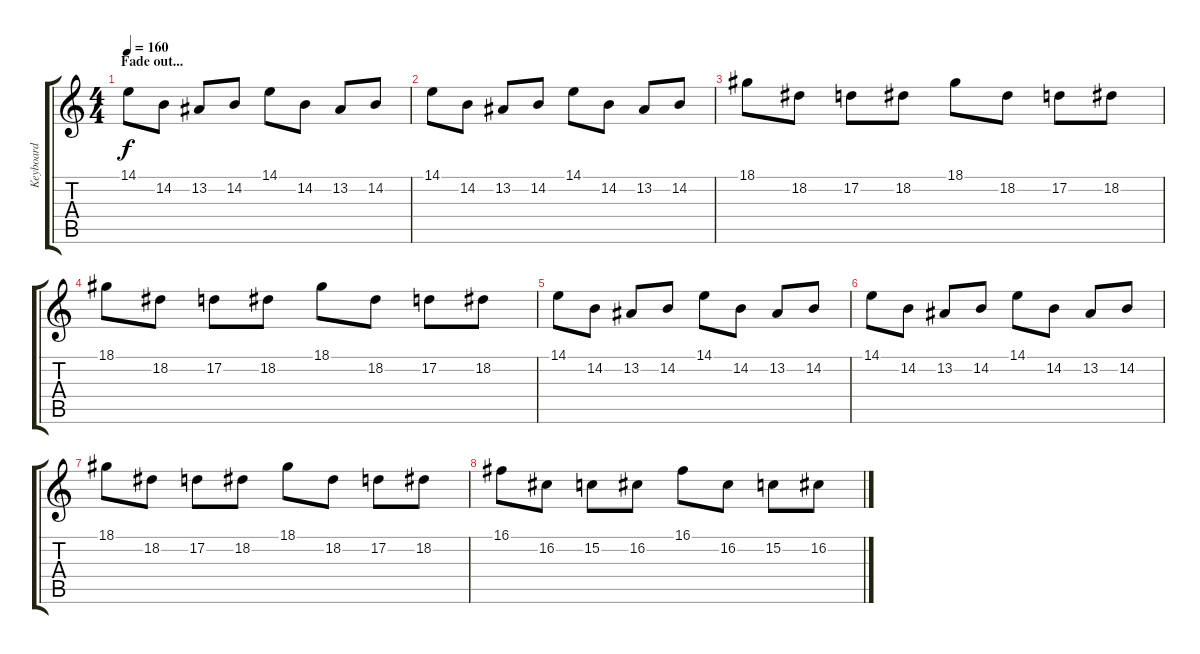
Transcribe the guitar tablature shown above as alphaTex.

\track ("Keyboard" "Keyboard") {instrument tremolostrings}
\staff {score tabs}
\tuning (D4 A3 F3 C3 G2 D2) {hide}
\ts (4 4)
\section ("" "Fade out...")
\tempo 160
\clef g2
\ks c
14.1.8{dy f volume 14 instrument tremolostrings} 14.2.8 13.2.8 14.2.8 14.1.8 14.2.8 13.2.8 14.2.8 |
14.1.8 14.2.8 13.2.8 14.2.8 14.1.8 14.2.8 13.2.8 14.2.8 |
18.1.8 18.2.8 17.2.8 18.2.8 18.1.8 18.2.8 17.2.8 18.2.8 |
18.1.8 18.2.8 17.2.8 18.2.8 18.1.8 18.2.8 17.2.8 18.2.8 |
14.1.8 14.2.8 13.2.8 14.2.8 14.1.8 14.2.8 13.2.8 14.2.8 |
14.1.8 14.2.8 13.2.8 14.2.8 14.1.8 14.2.8 13.2.8 14.2.8 |
18.1.8 18.2.8 17.2.8 18.2.8 18.1.8 18.2.8 17.2.8 18.2.8 |
16.1.8 16.2.8 15.2.8 16.2.8 16.1.8 16.2.8 15.2.8 16.2.8
